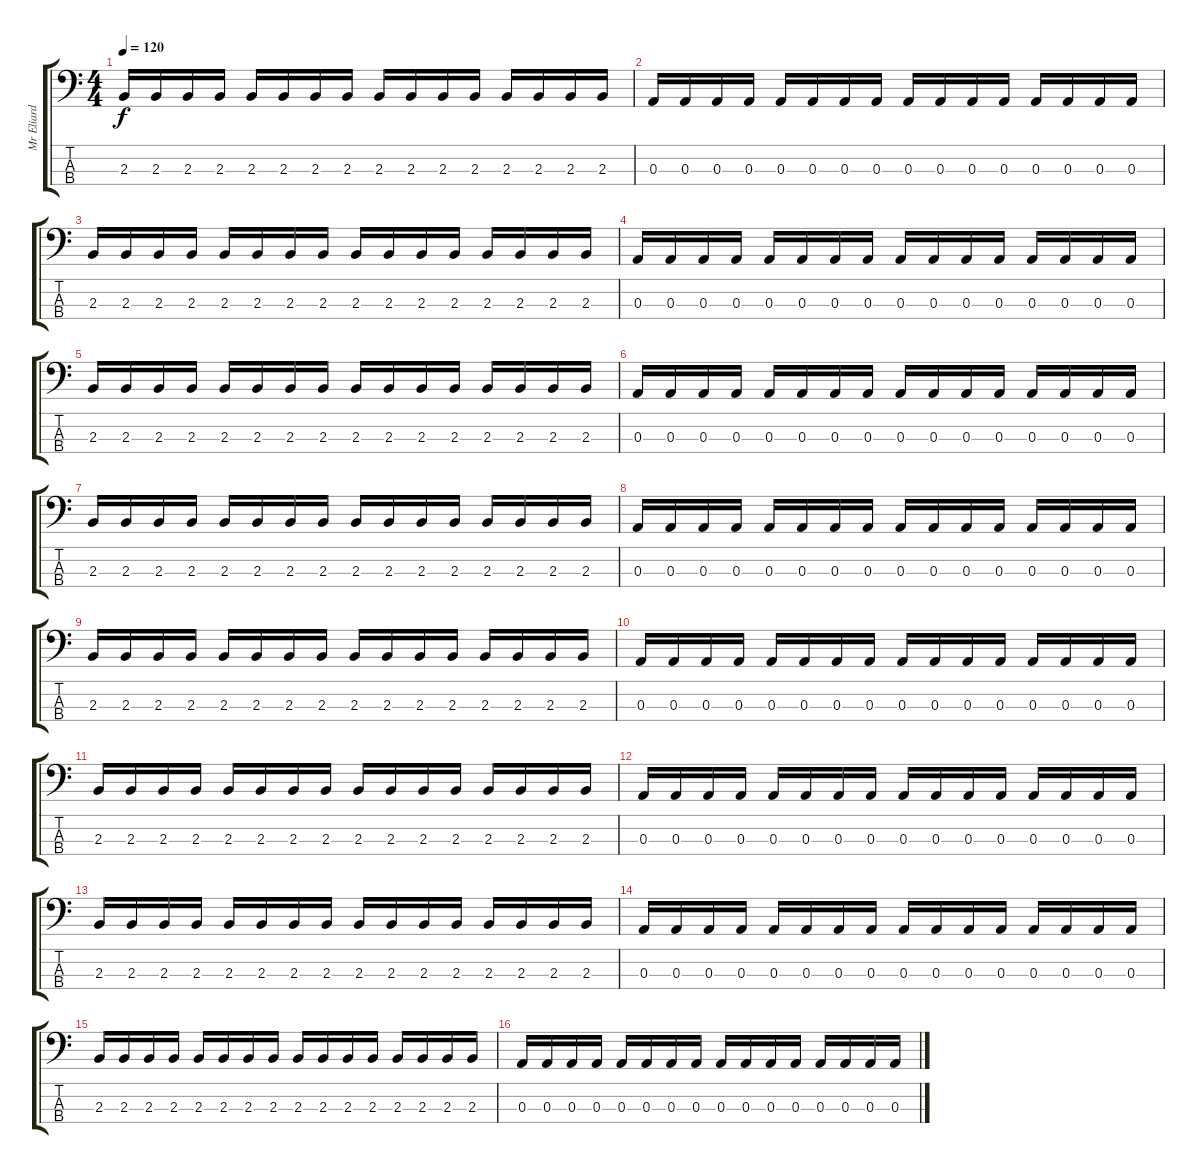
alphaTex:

\track ("Mr Eliard" "Mr Eliard") {instrument electricbassfinger}
\staff {score tabs}
\tuning (G2 D2 A1 E1) {hide}
\ts (4 4)
\tempo 120
\clef f4
\ks c
2.3.16{dy f} 2.3.16 2.3.16 2.3.16 2.3.16 2.3.16 2.3.16 2.3.16 2.3.16 2.3.16 2.3.16 2.3.16 2.3.16 2.3.16 2.3.16 2.3.16 |
0.3.16 0.3.16 0.3.16 0.3.16 0.3.16 0.3.16 0.3.16 0.3.16 0.3.16 0.3.16 0.3.16 0.3.16 0.3.16 0.3.16 0.3.16 0.3.16 |
2.3.16 2.3.16 2.3.16 2.3.16 2.3.16 2.3.16 2.3.16 2.3.16 2.3.16 2.3.16 2.3.16 2.3.16 2.3.16 2.3.16 2.3.16 2.3.16 |
0.3.16 0.3.16 0.3.16 0.3.16 0.3.16 0.3.16 0.3.16 0.3.16 0.3.16 0.3.16 0.3.16 0.3.16 0.3.16 0.3.16 0.3.16 0.3.16 |
2.3.16 2.3.16 2.3.16 2.3.16 2.3.16 2.3.16 2.3.16 2.3.16 2.3.16 2.3.16 2.3.16 2.3.16 2.3.16 2.3.16 2.3.16 2.3.16 |
0.3.16 0.3.16 0.3.16 0.3.16 0.3.16 0.3.16 0.3.16 0.3.16 0.3.16 0.3.16 0.3.16 0.3.16 0.3.16 0.3.16 0.3.16 0.3.16 |
2.3.16 2.3.16 2.3.16 2.3.16 2.3.16 2.3.16 2.3.16 2.3.16 2.3.16 2.3.16 2.3.16 2.3.16 2.3.16 2.3.16 2.3.16 2.3.16 |
0.3.16 0.3.16 0.3.16 0.3.16 0.3.16 0.3.16 0.3.16 0.3.16 0.3.16 0.3.16 0.3.16 0.3.16 0.3.16 0.3.16 0.3.16 0.3.16 |
2.3.16 2.3.16 2.3.16 2.3.16 2.3.16 2.3.16 2.3.16 2.3.16 2.3.16 2.3.16 2.3.16 2.3.16 2.3.16 2.3.16 2.3.16 2.3.16 |
0.3.16 0.3.16 0.3.16 0.3.16 0.3.16 0.3.16 0.3.16 0.3.16 0.3.16 0.3.16 0.3.16 0.3.16 0.3.16 0.3.16 0.3.16 0.3.16 |
2.3.16 2.3.16 2.3.16 2.3.16 2.3.16 2.3.16 2.3.16 2.3.16 2.3.16 2.3.16 2.3.16 2.3.16 2.3.16 2.3.16 2.3.16 2.3.16 |
0.3.16 0.3.16 0.3.16 0.3.16 0.3.16 0.3.16 0.3.16 0.3.16 0.3.16 0.3.16 0.3.16 0.3.16 0.3.16 0.3.16 0.3.16 0.3.16 |
2.3.16 2.3.16 2.3.16 2.3.16 2.3.16 2.3.16 2.3.16 2.3.16 2.3.16 2.3.16 2.3.16 2.3.16 2.3.16 2.3.16 2.3.16 2.3.16 |
0.3.16 0.3.16 0.3.16 0.3.16 0.3.16 0.3.16 0.3.16 0.3.16 0.3.16 0.3.16 0.3.16 0.3.16 0.3.16 0.3.16 0.3.16 0.3.16 |
2.3.16 2.3.16 2.3.16 2.3.16 2.3.16 2.3.16 2.3.16 2.3.16 2.3.16 2.3.16 2.3.16 2.3.16 2.3.16 2.3.16 2.3.16 2.3.16 |
0.3.16 0.3.16 0.3.16 0.3.16 0.3.16 0.3.16 0.3.16 0.3.16 0.3.16 0.3.16 0.3.16 0.3.16 0.3.16 0.3.16 0.3.16 0.3.16
